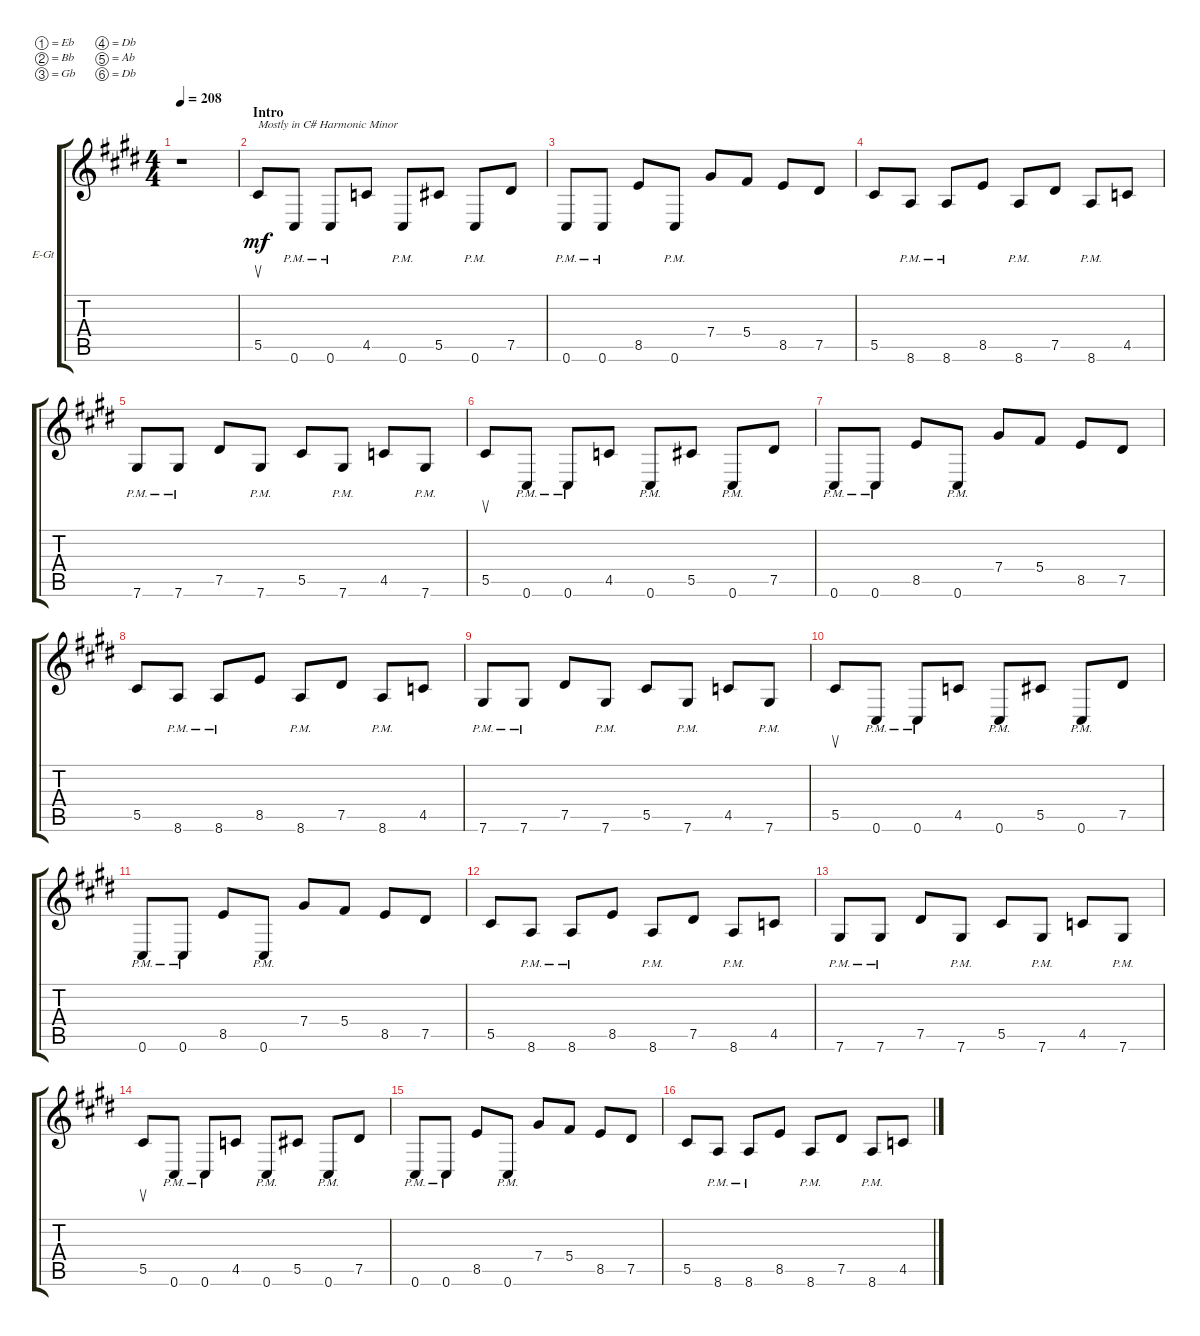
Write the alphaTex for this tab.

\defaultSystemsLayout 4
\bracketExtendMode groupsimilarinstruments
\firstSystemTrackNameOrientation horizontal
\otherSystemsTrackNameOrientation horizontal
\track ("Gary Smith - Guitar" "E-Gt") {instrument distortionguitar}
\staff {score tabs}
\tuning (Eb4 Bb3 Gb3 Db3 Ab2 Db2)
\ts (4 4)
\tempo 208
\clef g2
\ks c#minor
r.1{dy mf instrument distortionguitar} |
\section ("" "Intro")
5.5.8{su txt "Mostly in C# Harmonic Minor"} 0.6{pm}.8 0.6{pm}.8 4.5.8 0.6{pm}.8 5.5.8 0.6{pm}.8 7.5.8 |
0.6{pm}.8 0.6{pm}.8 8.5.8 0.6{pm}.8 7.4.8 5.4.8 8.5.8 7.5.8 |
5.5.8 8.6{pm}.8 8.6{pm}.8 8.5.8 8.6{pm}.8 7.5.8 8.6{pm}.8 4.5.8 |
7.6{pm}.8 7.6{pm}.8 7.5.8 7.6{pm}.8 5.5.8 7.6{pm}.8 4.5.8 7.6{pm}.8 |
5.5.8{su} 0.6{pm}.8 0.6{pm}.8 4.5.8 0.6{pm}.8 5.5.8 0.6{pm}.8 7.5.8 |
0.6{pm}.8 0.6{pm}.8 8.5.8 0.6{pm}.8 7.4.8 5.4.8 8.5.8 7.5.8 |
5.5.8 8.6{pm}.8 8.6{pm}.8 8.5.8 8.6{pm}.8 7.5.8 8.6{pm}.8 4.5.8 |
7.6{pm}.8 7.6{pm}.8 7.5.8 7.6{pm}.8 5.5.8 7.6{pm}.8 4.5.8 7.6{pm}.8 |
5.5.8{su} 0.6{pm}.8 0.6{pm}.8 4.5.8 0.6{pm}.8 5.5.8 0.6{pm}.8 7.5.8 |
0.6{pm}.8 0.6{pm}.8 8.5.8 0.6{pm}.8 7.4.8 5.4.8 8.5.8 7.5.8 |
5.5.8 8.6{pm}.8 8.6{pm}.8 8.5.8 8.6{pm}.8 7.5.8 8.6{pm}.8 4.5.8 |
7.6{pm}.8 7.6{pm}.8 7.5.8 7.6{pm}.8 5.5.8 7.6{pm}.8 4.5.8 7.6{pm}.8 |
5.5.8{su} 0.6{pm}.8 0.6{pm}.8 4.5.8 0.6{pm}.8 5.5.8 0.6{pm}.8 7.5.8 |
0.6{pm}.8 0.6{pm}.8 8.5.8 0.6{pm}.8 7.4.8 5.4.8 8.5.8 7.5.8 |
5.5.8 8.6{pm}.8 8.6{pm}.8 8.5.8 8.6{pm}.8 7.5.8 8.6{pm}.8 4.5.8
